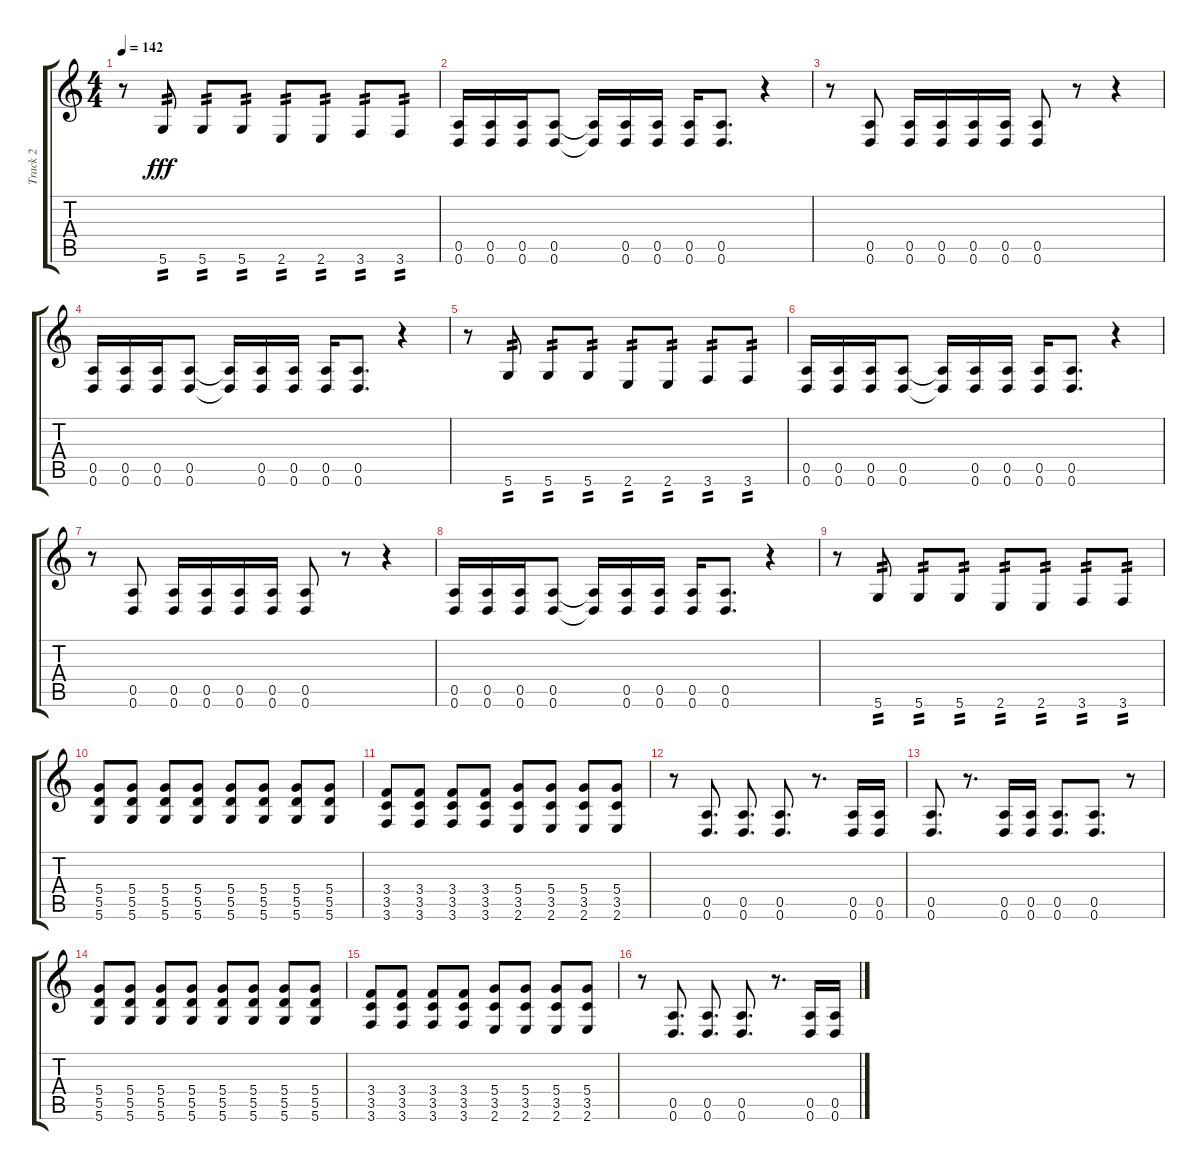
\track ("Track 2" "Track 2") {instrument distortionguitar}
\staff {score tabs}
\tuning (E4 B3 G3 D3 A2 D2) {hide}
\ts (4 4)
\tempo 142
\clef g2
\ks c
r.8{dy fff} 5.6.8{tp 2} 5.6.8{tp 2} 5.6.8{tp 2} 2.6.8{tp 2} 2.6.8{tp 2} 3.6.8{tp 2} 3.6.8{tp 2} |
(0.5 0.6).16 (0.5 0.6).16 (0.5 0.6).16 (0.5 0.6).8 (0.5{t} 0.6{t}).16 (0.5 0.6).16 (0.5 0.6).16 (0.5 0.6).16 (0.5 0.6).8{d} r.4 |
r.8 (0.5 0.6).8 (0.5 0.6).16 (0.5 0.6).16 (0.5 0.6).16 (0.5 0.6).16 (0.5 0.6).8 r.8 r.4 |
(0.5 0.6).16 (0.5 0.6).16 (0.5 0.6).16 (0.5 0.6).8 (0.5{t} 0.6{t}).16 (0.5 0.6).16 (0.5 0.6).16 (0.5 0.6).16 (0.5 0.6).8{d} r.4 |
r.8 5.6.8{tp 2} 5.6.8{tp 2} 5.6.8{tp 2} 2.6.8{tp 2} 2.6.8{tp 2} 3.6.8{tp 2} 3.6.8{tp 2} |
(0.5 0.6).16 (0.5 0.6).16 (0.5 0.6).16 (0.5 0.6).8 (0.5{t} 0.6{t}).16 (0.5 0.6).16 (0.5 0.6).16 (0.5 0.6).16 (0.5 0.6).8{d} r.4 |
r.8 (0.5 0.6).8 (0.5 0.6).16 (0.5 0.6).16 (0.5 0.6).16 (0.5 0.6).16 (0.5 0.6).8 r.8 r.4 |
(0.5 0.6).16 (0.5 0.6).16 (0.5 0.6).16 (0.5 0.6).8 (0.5{t} 0.6{t}).16 (0.5 0.6).16 (0.5 0.6).16 (0.5 0.6).16 (0.5 0.6).8{d} r.4 |
r.8 5.6.8{tp 2} 5.6.8{tp 2} 5.6.8{tp 2} 2.6.8{tp 2} 2.6.8{tp 2} 3.6.8{tp 2} 3.6.8{tp 2} |
(5.4 5.5 5.6).8 (5.4 5.5 5.6).8 (5.4 5.5 5.6).8 (5.4 5.5 5.6).8 (5.4 5.5 5.6).8 (5.4 5.5 5.6).8 (5.4 5.5 5.6).8 (5.4 5.5 5.6).8 |
(3.4 3.5 3.6).8 (3.4 3.5 3.6).8 (3.4 3.5 3.6).8 (3.4 3.5 3.6).8 (5.4 3.5 2.6).8 (5.4 3.5 2.6).8 (5.4 3.5 2.6).8 (5.4 3.5 2.6).8 |
r.8 (0.5 0.6).8{d} (0.5 0.6).8{d} (0.5 0.6).8{d} r.8{d} (0.5 0.6).16 (0.5 0.6).16 |
(0.5 0.6).8{d} r.8{d} (0.5 0.6).16 (0.5 0.6).16 (0.5 0.6).8{d} (0.5 0.6).8{d} r.8 |
(5.4 5.5 5.6).8 (5.4 5.5 5.6).8 (5.4 5.5 5.6).8 (5.4 5.5 5.6).8 (5.4 5.5 5.6).8 (5.4 5.5 5.6).8 (5.4 5.5 5.6).8 (5.4 5.5 5.6).8 |
(3.4 3.5 3.6).8 (3.4 3.5 3.6).8 (3.4 3.5 3.6).8 (3.4 3.5 3.6).8 (5.4 3.5 2.6).8 (5.4 3.5 2.6).8 (5.4 3.5 2.6).8 (5.4 3.5 2.6).8 |
r.8 (0.5 0.6).8{d} (0.5 0.6).8{d} (0.5 0.6).8{d} r.8{d} (0.5 0.6).16 (0.5 0.6).16
